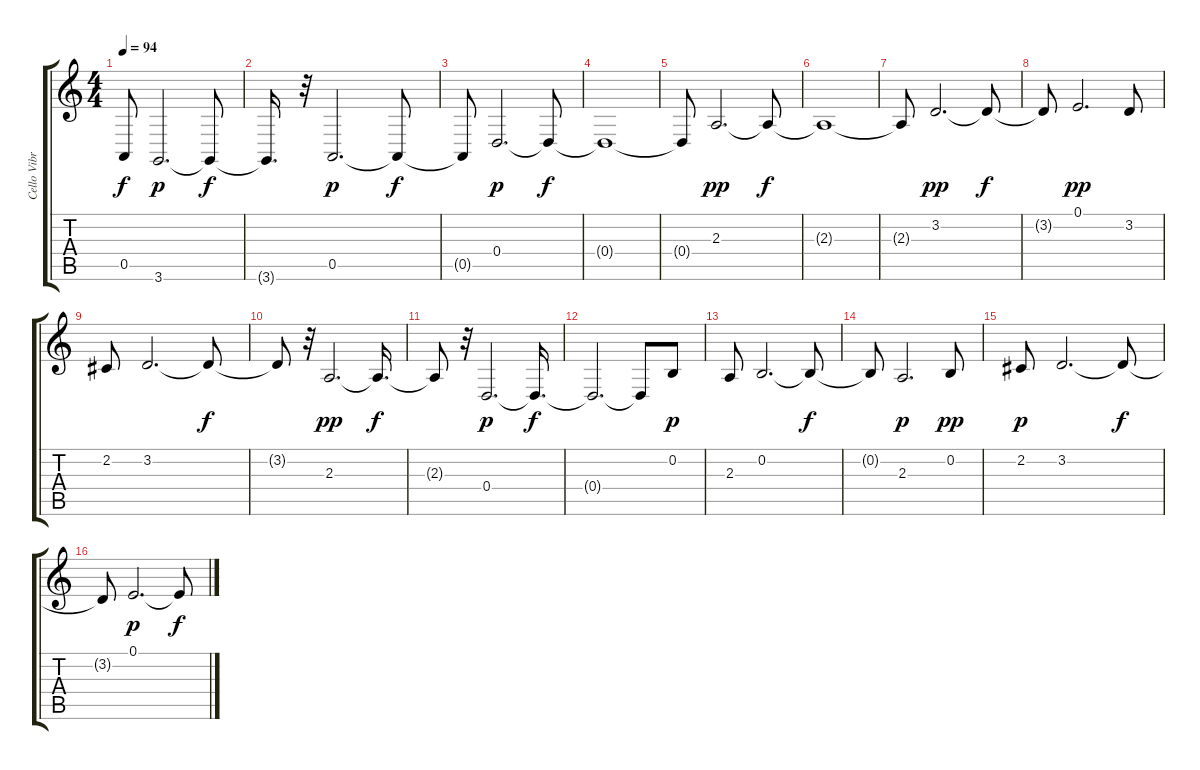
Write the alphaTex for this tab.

\track ("Cello Vibrato" "Cello Vibr") {instrument cello}
\staff {score tabs}
\tuning (E4 B3 G3 D3 A2 E2) {hide}
\ts (4 4)
\tempo 94
\clef g2
\ks c
0.5{t}.8{dy f} 3.6.2{d dy p} 3.6{t}.8{dy f} |
3.6{t}.16{d} r.32 0.5.2{d dy p} 0.5{t}.8{dy f} |
0.5{t}.8 0.4.2{d dy p} 0.4{t}.8{dy f} |
0.4{t}.1 |
0.4{t}.8 2.3.2{d dy pp} 2.3{t}.8{dy f} |
2.3{t}.1 |
2.3{t}.8 3.2.2{d dy pp} 3.2{t}.8{dy f} |
3.2{t}.8 0.1.2{d dy pp} 3.2.8 |
2.2.8 3.2.2{d} 3.2{t}.8{dy f} |
3.2{t}.8 r.32 2.3.2{d dy pp} 2.3{t}.16{d dy f} |
2.3{t}.8 r.32 0.4.2{d dy p} 0.4{t}.16{d dy f} |
0.4{t}.2{d} 0.4{t}.8 0.2.8{dy p} |
2.3.8 0.2.2{d} 0.2{t}.8{dy f} |
0.2{t}.8 2.3.2{d dy p} 0.2.8{dy pp} |
2.2.8{dy p} 3.2.2{d} 3.2{t}.8{dy f} |
3.2{t}.8 0.1.2{d dy p} 0.1{t}.8{dy f}
